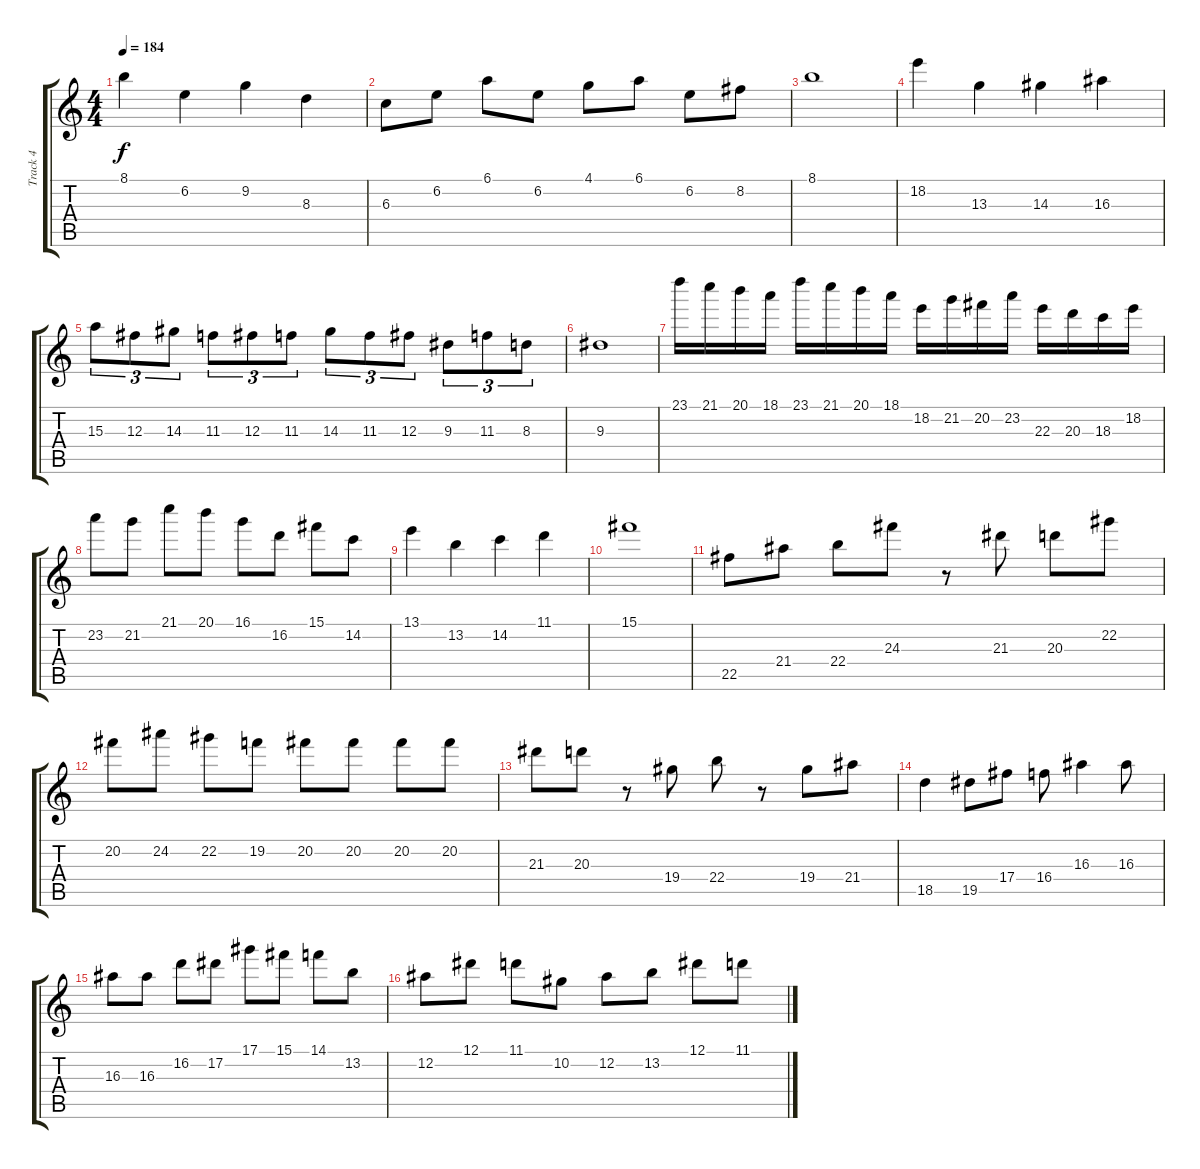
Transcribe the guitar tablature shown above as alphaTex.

\track ("Track 4" "Track 4") {instrument overdrivenguitar}
\staff {score tabs}
\tuning (Eb4 Bb3 Gb3 Db3 Ab2 Eb2) {hide}
\ts (4 4)
\tempo 184
\clef g2
\ks c
8.1.4{dy f} 6.2.4 9.2.4 8.3.4 |
6.3.8 6.2.8 6.1.8 6.2.8 4.1.8 6.1.8 6.2.8 8.2.8 |
8.1.1 |
18.2.4 13.3.4 14.3.4 16.3.4 |
15.3.8{tu (3 2)} 12.3.8{tu (3 2)} 14.3.8{tu (3 2)} 11.3.8{tu (3 2)} 12.3.8{tu (3 2)} 11.3.8{tu (3 2)} 14.3.8{tu (3 2)} 11.3.8{tu (3 2)} 12.3.8{tu (3 2)} 9.3.8{tu (3 2)} 11.3.8{tu (3 2)} 8.3.8{tu (3 2)} |
9.3.1 |
23.1.16 21.1.16 20.1.16 18.1.16 23.1.16 21.1.16 20.1.16 18.1.16 18.2.16 21.2.16 20.2.16 23.2.16 22.3.16 20.3.16 18.3.16 18.2.16 |
23.2.8 21.2.8 21.1.8 20.1.8 16.1.8 16.2.8 15.1.8 14.2.8 |
13.1.4 13.2.4 14.2.4 11.1.4 |
15.1.1 |
22.5.8 21.4.8 22.4.8 24.3.8 r.8 21.3.8 20.3.8 22.2.8 |
20.2.8 24.2.8 22.2.8 19.2.8 20.2.8 20.2.8 20.2.8 20.2.8 |
21.3.8 20.3.8 r.8 19.4.8 22.4.8 r.8 19.4.8 21.4.8 |
18.5.4 19.5.8 17.4.8 16.4.8 16.3.4 16.3.8 |
16.3.8 16.3.8 16.2.8 17.2.8 17.1.8 15.1.8 14.1.8 13.2.8 |
12.2.8 12.1.8 11.1.8 10.2.8 12.2.8 13.2.8 12.1.8 11.1.8
